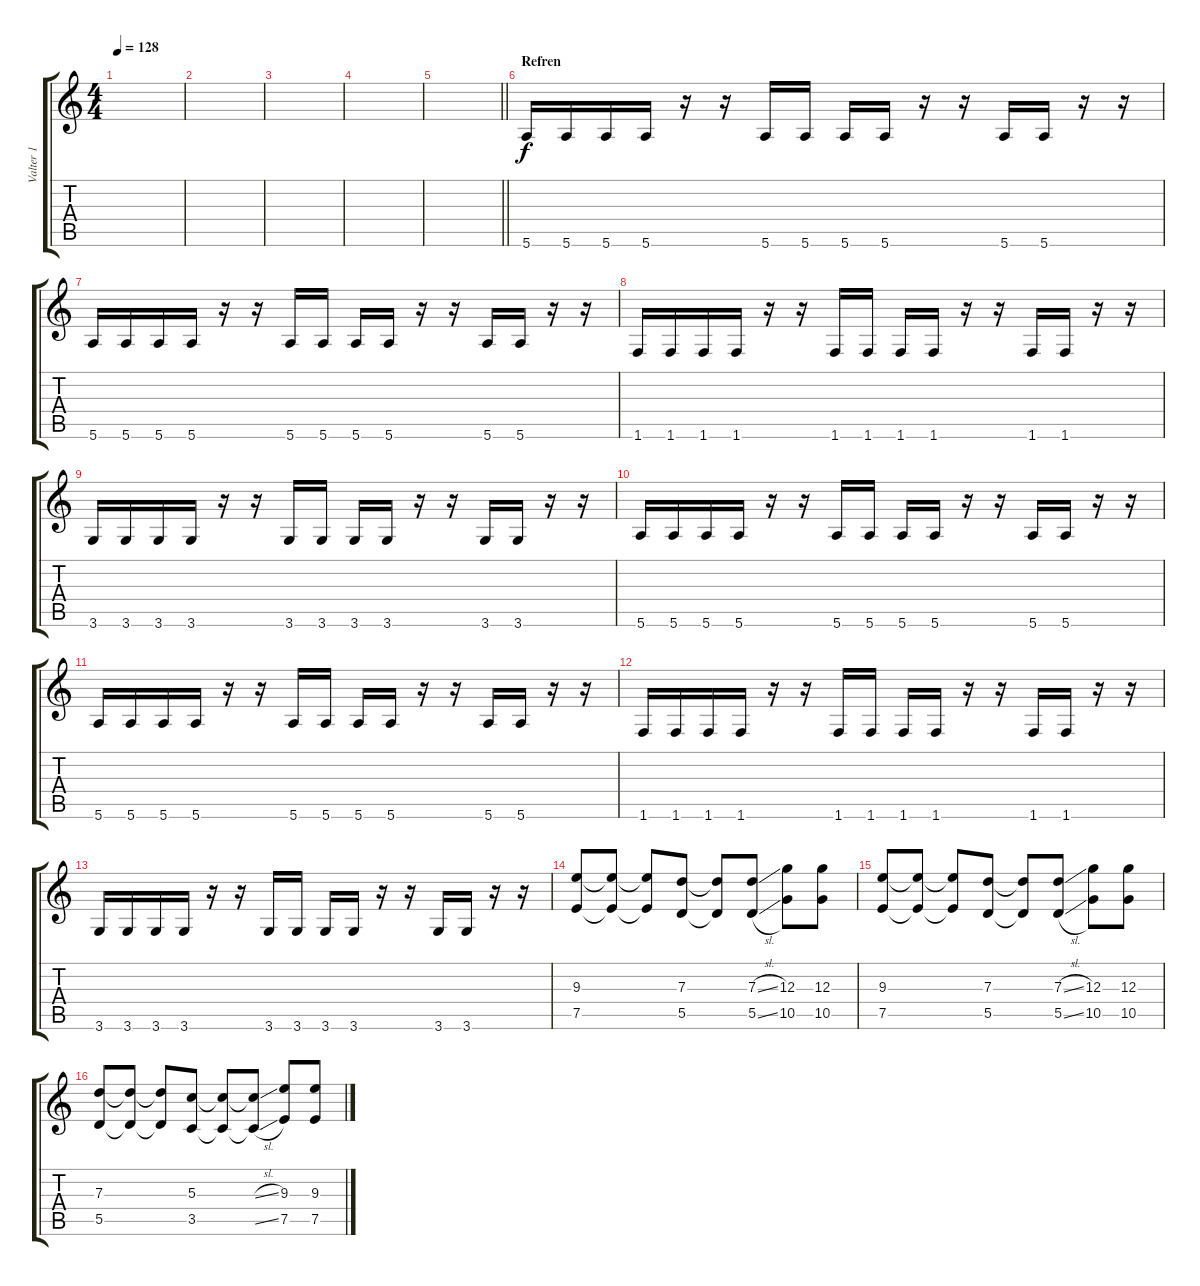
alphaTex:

\track ("Valter 1" "Valter 1") {instrument distortionguitar}
\staff {score tabs}
\tuning (E4 B3 G3 D3 A2 E2) {hide}
\ts (4 4)
\tempo 128
\clef g2
\ks c
|
|
|
|
\barLineRight lightlight
|
\section ("" "Refren ")
5.6.16 5.6.16 5.6.16 5.6.16 r.16 r.16 5.6.16 5.6.16 5.6.16 5.6.16 r.16 r.16 5.6.16 5.6.16 r.16 r.16 |
5.6.16 5.6.16 5.6.16 5.6.16 r.16 r.16 5.6.16 5.6.16 5.6.16 5.6.16 r.16 r.16 5.6.16 5.6.16 r.16 r.16 |
1.6.16 1.6.16 1.6.16 1.6.16 r.16 r.16 1.6.16 1.6.16 1.6.16 1.6.16 r.16 r.16 1.6.16 1.6.16 r.16 r.16 |
3.6.16 3.6.16 3.6.16 3.6.16 r.16 r.16 3.6.16 3.6.16 3.6.16 3.6.16 r.16 r.16 3.6.16 3.6.16 r.16 r.16 |
5.6.16 5.6.16 5.6.16 5.6.16 r.16 r.16 5.6.16 5.6.16 5.6.16 5.6.16 r.16 r.16 5.6.16 5.6.16 r.16 r.16 |
5.6.16 5.6.16 5.6.16 5.6.16 r.16 r.16 5.6.16 5.6.16 5.6.16 5.6.16 r.16 r.16 5.6.16 5.6.16 r.16 r.16 |
1.6.16 1.6.16 1.6.16 1.6.16 r.16 r.16 1.6.16 1.6.16 1.6.16 1.6.16 r.16 r.16 1.6.16 1.6.16 r.16 r.16 |
3.6.16 3.6.16 3.6.16 3.6.16 r.16 r.16 3.6.16 3.6.16 3.6.16 3.6.16 r.16 r.16 3.6.16 3.6.16 r.16 r.16 |
(9.3 7.5).8 (9.3{t} 7.5{t}).8 (9.3{t} 7.5{t}).8 (7.3 5.5).8 (7.3{t} 5.5{t}).8 (7.3{sl} 5.5{sl}).8 (12.3 10.5).8 (12.3 10.5).8 |
(9.3 7.5).8 (9.3{t} 7.5{t}).8 (9.3{t} 7.5{t}).8 (7.3 5.5).8 (7.3{t} 5.5{t}).8 (7.3{sl} 5.5{sl}).8 (12.3 10.5).8 (12.3 10.5).8 |
(7.3 5.5).8 (7.3{t} 5.5{t}).8 (7.3{t} 5.5{t}).8 (5.3 3.5).8 (5.3{t} 3.5{t}).8 (5.3{sl t} 3.5{sl t}).8 (9.3 7.5).8 (9.3 7.5).8
